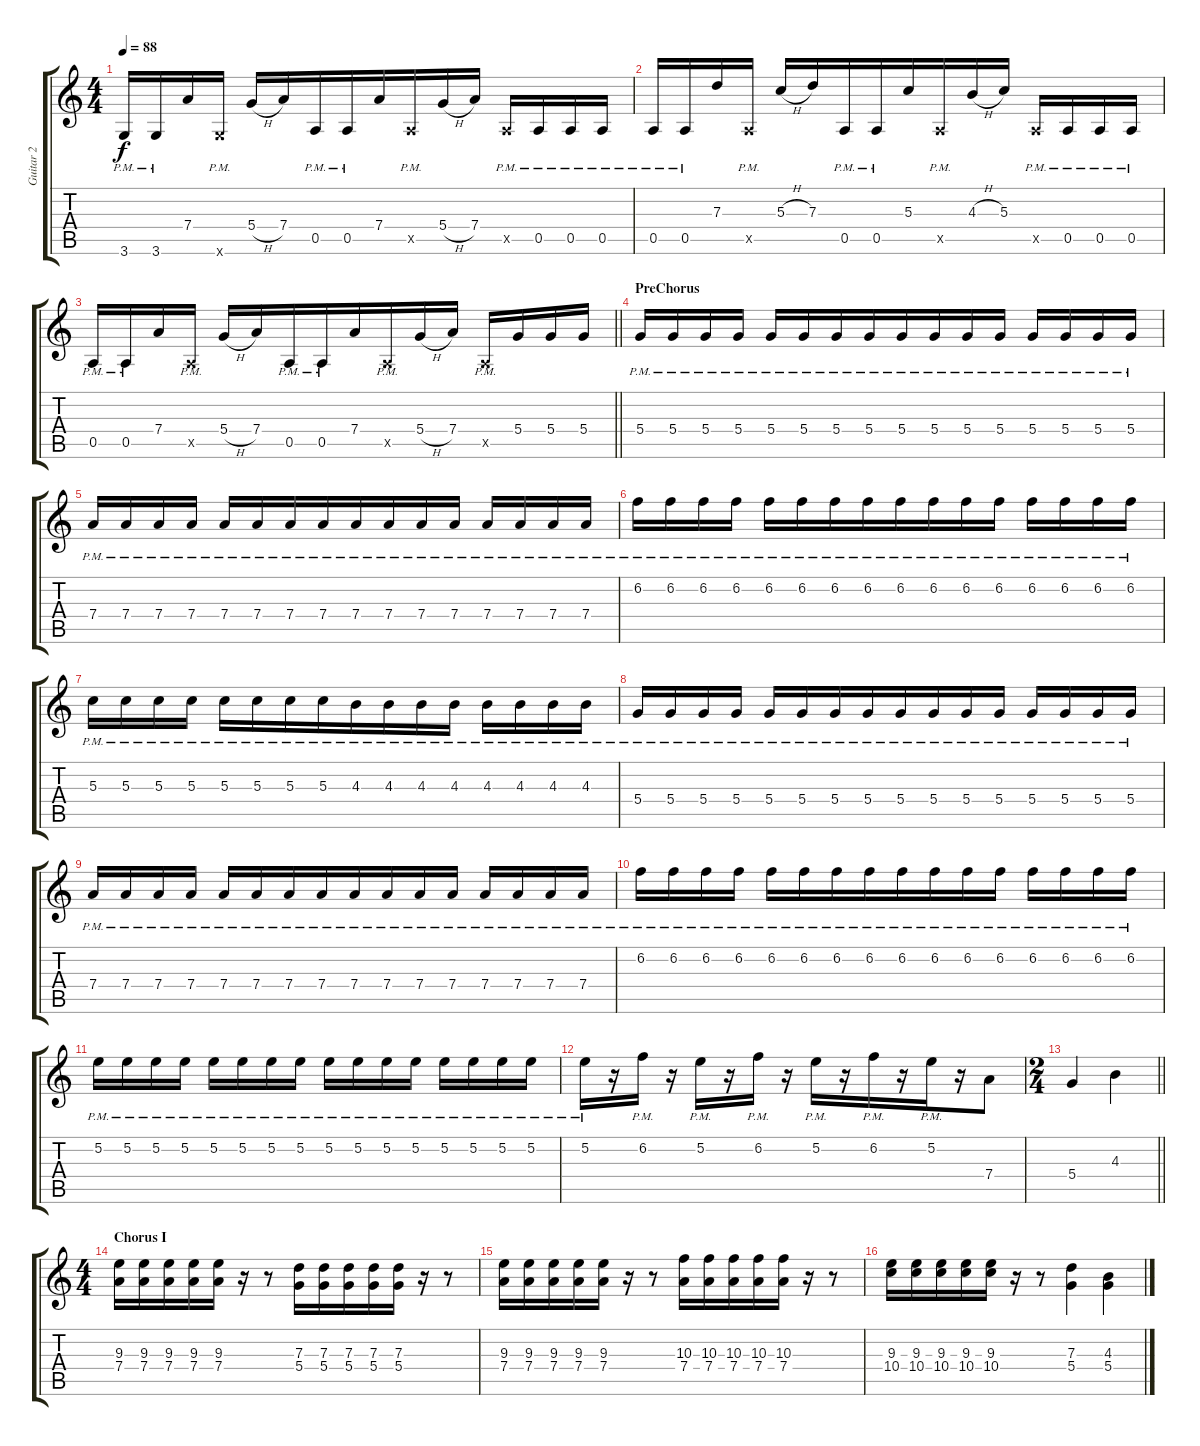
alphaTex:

\track ("Guitar 2" "Guitar 2") {instrument distortionguitar bank 117}
\staff {score tabs}
\tuning (E4 B3 G3 D3 A2 E2) {hide}
\ts (4 4)
\tempo 88
\clef g2
\ks aminor
3.6{pm}.16{dy f beam merge} 3.6{pm}.16{beam merge} 7.4.16{beam merge} 3.6{pm x}.16 5.4{h}.16{beam merge} 7.4.16 0.5{pm}.16{beam merge} 0.5{pm}.16{beam merge} 7.4.16 0.5{pm x}.16 5.4{h}.16{beam merge} 7.4.16 0.5{pm x}.16{beam merge} 0.5{pm}.16{beam merge} 0.5{pm}.16{beam merge} 0.5{pm}.16 |
0.5{pm}.16{beam merge} 0.5{pm}.16{beam merge} 7.3.16{beam merge} 0.5{pm x}.16 5.3{h}.16{beam merge} 7.3.16 0.5{pm}.16{beam merge} 0.5{pm}.16{beam merge} 5.3.16 0.5{pm x}.16 4.3{h}.16{beam merge} 5.3.16 0.5{pm x}.16{beam merge} 0.5{pm}.16{beam merge} 0.5{pm}.16{beam merge} 0.5{pm}.16 |
\barLineRight lightlight
0.5{pm}.16{beam merge} 0.5{pm}.16{beam merge} 7.4.16{beam merge} 0.5{pm x}.16 5.4{h}.16{beam merge} 7.4.16 0.5{pm}.16{beam merge} 0.5{pm}.16{beam merge} 7.4.16 0.5{pm x}.16 5.4{h}.16{beam merge} 7.4.16 0.5{pm x}.16{beam merge} 5.4.16{beam merge} 5.4.16{beam merge} 5.4.16 |
\section ("" "PreChorus")
5.4{pm}.16{beam merge} 5.4{pm}.16{beam merge} 5.4{pm}.16 5.4{pm}.16 5.4{pm}.16 5.4{pm}.16 5.4{pm}.16 5.4{pm}.16{beam merge} 5.4{pm}.16 5.4{pm}.16{beam merge} 5.4{pm}.16 5.4{pm}.16 5.4{pm}.16 5.4{pm}.16 5.4{pm}.16 5.4{pm}.16 |
7.4{pm}.16{beam merge} 7.4{pm}.16{beam merge} 7.4{pm}.16 7.4{pm}.16 7.4{pm}.16 7.4{pm}.16 7.4{pm}.16 7.4{pm}.16{beam merge} 7.4{pm}.16 7.4{pm}.16{beam merge} 7.4{pm}.16 7.4{pm}.16 7.4{pm}.16 7.4{pm}.16 7.4{pm}.16 7.4{pm}.16 |
6.2{pm}.16{beam merge} 6.2{pm}.16{beam merge} 6.2{pm}.16 6.2{pm}.16 6.2{pm}.16 6.2{pm}.16 6.2{pm}.16 6.2{pm}.16{beam merge} 6.2{pm}.16 6.2{pm}.16{beam merge} 6.2{pm}.16 6.2{pm}.16 6.2{pm}.16 6.2{pm}.16 6.2{pm}.16 6.2{pm}.16 |
5.3{pm}.16{beam merge} 5.3{pm}.16{beam merge} 5.3{pm}.16 5.3{pm}.16 5.3{pm}.16 5.3{pm}.16 5.3{pm}.16 5.3{pm}.16{beam merge} 4.3{pm}.16 4.3{pm}.16{beam merge} 4.3{pm}.16 4.3{pm}.16 4.3{pm}.16 4.3{pm}.16 4.3{pm}.16 4.3{pm}.16 |
5.4{pm}.16{beam merge} 5.4{pm}.16{beam merge} 5.4{pm}.16 5.4{pm}.16 5.4{pm}.16 5.4{pm}.16 5.4{pm}.16 5.4{pm}.16{beam merge} 5.4{pm}.16 5.4{pm}.16{beam merge} 5.4{pm}.16 5.4{pm}.16 5.4{pm}.16 5.4{pm}.16 5.4{pm}.16 5.4{pm}.16 |
7.4{pm}.16{beam merge} 7.4{pm}.16{beam merge} 7.4{pm}.16 7.4{pm}.16 7.4{pm}.16 7.4{pm}.16 7.4{pm}.16 7.4{pm}.16{beam merge} 7.4{pm}.16 7.4{pm}.16{beam merge} 7.4{pm}.16 7.4{pm}.16 7.4{pm}.16 7.4{pm}.16 7.4{pm}.16 7.4{pm}.16 |
6.2{pm}.16{beam merge} 6.2{pm}.16{beam merge} 6.2{pm}.16 6.2{pm}.16 6.2{pm}.16 6.2{pm}.16 6.2{pm}.16 6.2{pm}.16{beam merge} 6.2{pm}.16 6.2{pm}.16{beam merge} 6.2{pm}.16 6.2{pm}.16 6.2{pm}.16 6.2{pm}.16 6.2{pm}.16 6.2{pm}.16 |
5.2{pm}.16 5.2{pm}.16 5.2{pm}.16 5.2{pm}.16 5.2{pm}.16{beam merge} 5.2{pm}.16 5.2{pm}.16{beam merge} 5.2{pm}.16 5.2{pm}.16 5.2{pm}.16 5.2{pm}.16 5.2{pm}.16 5.2{pm}.16 5.2{pm}.16 5.2{pm}.16 5.2{pm}.16 |
5.2{pm}.16{beam merge} r.16 6.2{pm}.16 r.16 5.2{pm}.16 r.16{beam merge} 6.2{pm}.16 r.16{beam merge} 5.2{pm}.16 r.16 6.2{pm}.16{beam merge} r.16{beam merge} 5.2{pm}.16{beam merge} r.16 7.4.8 |
\ts (2 4)
\barLineRight lightlight
5.4.4 4.3.4 |
\ts (4 4)
\section ("" "Chorus I")
(9.3 7.4).16 (9.3 7.4).16 (9.3 7.4).16 (9.3 7.4).16{beam merge} (9.3 7.4).16 r.16 r.8{beam merge} (7.3 5.4).16 (7.3 5.4).16 (7.3 5.4).16 (7.3 5.4).16{beam merge} (7.3 5.4).16 r.16 r.8 |
(9.3 7.4).16 (9.3 7.4).16 (9.3 7.4).16 (9.3 7.4).16{beam merge} (9.3 7.4).16 r.16 r.8{beam merge} (10.3 7.4).16 (10.3 7.4).16 (10.3 7.4).16 (10.3 7.4).16{beam merge} (10.3 7.4).16 r.16 r.8 |
(9.3 10.4).16 (9.3 10.4).16 (9.3 10.4).16 (9.3 10.4).16{beam merge} (9.3 10.4).16 r.16 r.8{beam merge} (7.3 5.4).4{beam merge} (4.3 5.4).4
